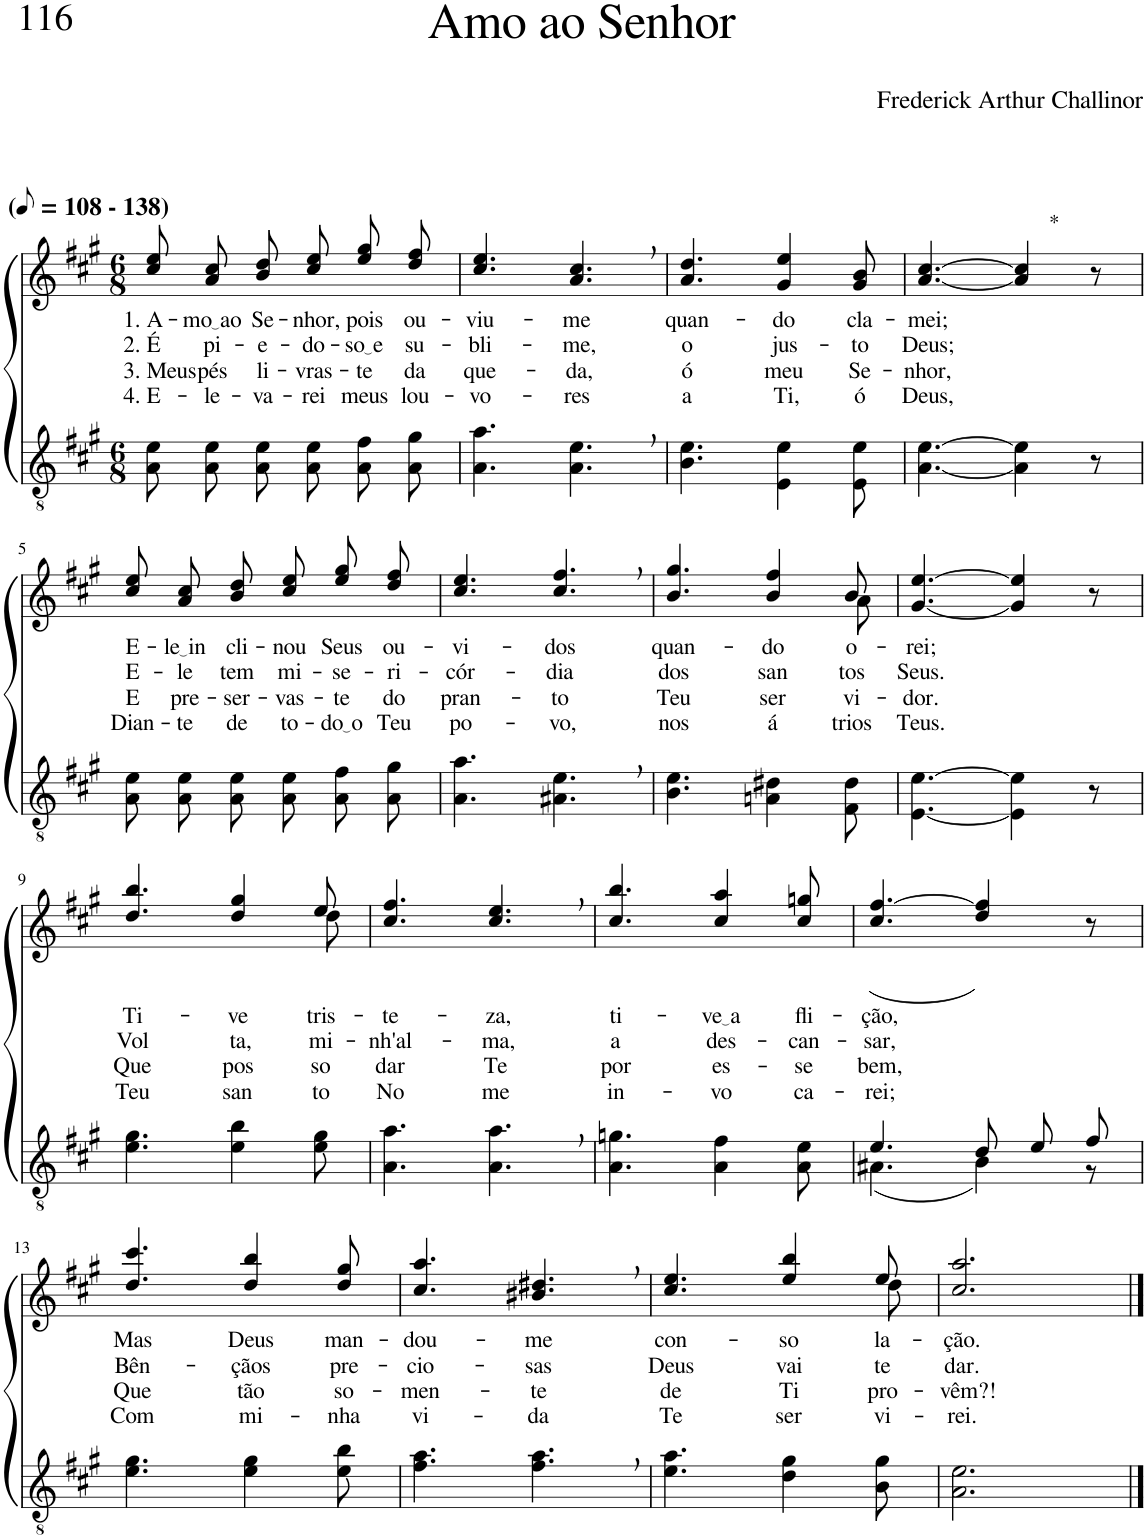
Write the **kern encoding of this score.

**kern	**kern	**text	**text	**text	**text
*part2	*part1	*part1	*part1	*part1	*part1
*staff2	*staff1	*staff1	*staff1	*staff1	*staff1
*I"Parte III e IV	*I"Parte I e II	*	*	*	*
*clefGv2	*clefG2	*	*	*	*
*Trd5c9	*Trd5c9	*	*	*	*
*k[f#c#g#]	*k[f#c#g#]	*	*	*	*
*M6/8	*M6/8	*	*	*	*
*MM54	*MM54	*	*	*	*
=1	=1	=1	=1	=1	=1
!	!LO:TX:a:B:t=(	!	!	!	!
!	!LO:TX:a:B:t=- 138)	!	!	!	!
!	!	!LO:LY:b	!LO:LY:b	!LO:LY:b	!LO:LY:b
8A\ 8e\L	8cc#\ 8ee\L	1. A-	2. É	3. Meus	4. E-
!	!	!LO:LY:b	!LO:LY:b	!LO:LY:b	!LO:LY:b
8A\ 8e\	8a\ 8cc#\	mo ao	pi-	pés	-le-
!	!	!LO:LY:b	!LO:LY:b	!LO:LY:b	!LO:LY:b
8A\ 8e\J	8b\ 8dd\J	Se-	-e-	li-	-va-
!	!	!LO:LY:b	!LO:LY:b	!LO:LY:b	!LO:LY:b
8A\ 8e\L	8cc#\ 8ee\L	-nhor,	-do-	-vras-	-rei
!	!	!LO:LY:b	!LO:LY:b	!LO:LY:b	!LO:LY:b
8A\ 8f#\	8ee\ 8gg#\	pois	so e	-te	meus
!	!	!LO:LY:b	!LO:LY:b	!LO:LY:b	!LO:LY:b
8A\ 8g#\J	8dd\ 8ff#\J	ou-	su-	da	lou-
=2	=2	=2	=2	=2	=2
!	!	!LO:LY:b	!LO:LY:b	!LO:LY:b	!LO:LY:b
4.A\ 4.a\	4.cc#/ 4.ee/	-viu-	-bli-	que-	-vo-
!	!	!LO:LY:b	!LO:LY:b	!LO:LY:b	!LO:LY:b
4.A\, 4.e\,	4.a/, 4.cc#/,	-me	-me,	-da,	-res
=3	=3	=3	=3	=3	=3
!	!	!LO:LY:b	!LO:LY:b	!LO:LY:b	!LO:LY:b
4.B\ 4.e\	4.a/ 4.dd/	quan-	o	ó	a
!	!	!LO:LY:b	!LO:LY:b	!LO:LY:b	!LO:LY:b
4E\ 4e\	4g#/ 4ee/	-do	jus-	meu	Ti,
!	!	!LO:LY:b	!LO:LY:b	!LO:LY:b	!LO:LY:b
8E\ 8e\	8g#/ 8b/	cla-	-to	Se-	ó
=4	=4	=4	=4	=4	=4
!	!	!LO:LY:b	!LO:LY:b	!LO:LY:b	!LO:LY:b
[4.A\ [4.e\	[4.a/ [4.cc#/	-mei;	Deus;	-nhor,	Deus,
!	!LO:TX:a:t=*	!	!	!	!
4A\] 4e\]	4a/] 4cc#/]	.	.	.	.
8r	8r	.	.	.	.
!!LO:LB:g=z
=5	=5	=5	=5	=5	=5
!	!	!LO:LY:b	!LO:LY:b	!LO:LY:b	!LO:LY:b
8A\ 8e\L	8cc#\ 8ee\L	E-	E-	E	Dian-
!	!	!LO:LY:b	!LO:LY:b	!LO:LY:b	!LO:LY:b
8A\ 8e\	8a\ 8cc#\	le in	-le	pre-	-te
!	!	!LO:LY:b	!LO:LY:b	!LO:LY:b	!LO:LY:b
8A\ 8e\J	8b\ 8dd\J	cli-	tem	-ser-	de
!	!	!LO:LY:b	!LO:LY:b	!LO:LY:b	!LO:LY:b
8A\ 8e\L	8cc#\ 8ee\L	-nou	mi-	-vas-	to-
!	!	!LO:LY:b	!LO:LY:b	!LO:LY:b	!LO:LY:b
8A\ 8f#\	8ee\ 8gg#\	Seus	-se-	-te	do o
!	!	!LO:LY:b	!LO:LY:b	!LO:LY:b	!LO:LY:b
8A\ 8g#\J	8dd\ 8ff#\J	ou-	-ri-	do	Teu
=6	=6	=6	=6	=6	=6
!	!	!LO:LY:b	!LO:LY:b	!LO:LY:b	!LO:LY:b
4.A\ 4.a\	4.cc#/ 4.ee/	-vi-	-cór-	pran-	po-
!	!	!LO:LY:b	!LO:LY:b	!LO:LY:b	!LO:LY:b
4.A#X\, 4.e\,	4.cc#/, 4.ff#/,	-dos	-dia	-to	-vo,
=7	=7	=7	=7	=7	=7
!	!	!LO:LY:b	!LO:LY:b	!LO:LY:b	!LO:LY:b
*	*^	*	*	*	*
4.B\ 4.e\	4.b/ 4.gg#/	8ryy	quan-	dos	Teu	nos
!	!	!	!LO:LY:b	!LO:LY:b	!LO:LY:b	!LO:LY:b
*	*v	*v	*	*	*	*
4An\ 4d#X\	4b/ 4ff#/	-do	san-	ser-	á-
*	*^	*	*	*	*
!	!	!	!LO:LY:b	!LO:LY:b	!LO:LY:b	!LO:LY:b
8F#\ 8d#\	8b/	8a\	o-	-tos	-vi-	-trios
=8	=8	=8	=8	=8	=8	=8
!	!	!	!LO:LY:b	!LO:LY:b	!LO:LY:b	!LO:LY:b
*	*v	*v	*	*	*	*
[4.E\ [4.e\	[4.g#/ [4.ee/	-rei;	Seus.	-dor.	Teus.
4E\] 4e\]	4g#/] 4ee/]	.	.	.	.
8r	8r	.	.	.	.
!!LO:LB:g=z
=9	=9	=9	=9	=9	=9
!	!	!LO:LY:b	!LO:LY:b	!LO:LY:b	!LO:LY:b
*	*^	*	*	*	*
4.e\ 4.g#\	4.dd/ 4.bb/	8ryy	Ti-	Vol	Que	Teu
!	!	!	!LO:LY:b	!LO:LY:b	!LO:LY:b	!LO:LY:b
*	*v	*v	*	*	*	*
4e\ 4b\	4dd/ 4gg#/	-ve	ta,	pos-	san-
*	*^	*	*	*	*
!	!	!	!LO:LY:b	!LO:LY:b	!LO:LY:b	!LO:LY:b
8e\ 8g#\	8ee/	8dd\	tris-	mi-	-so	-to
=10	=10	=10	=10	=10	=10	=10
!	!	!	!LO:LY:b	!LO:LY:b	!LO:LY:b	!LO:LY:b
*	*v	*v	*	*	*	*
4.A\ 4.a\	4.cc#/ 4.ff#/	-te-	-nh'al-	dar	No
!	!	!LO:LY:b	!LO:LY:b	!LO:LY:b	!LO:LY:b
4.A\, 4.a\,	4.cc#/, 4.ee/,	-za,	-ma,	Te	me
=11	=11	=11	=11	=11	=11
!	!	!LO:LY:b	!LO:LY:b	!LO:LY:b	!LO:LY:b
4.A\ 4.gn\	4.cc#/ 4.bb/	ti-	a	por	in-
!	!	!LO:LY:b	!LO:LY:b	!LO:LY:b	!LO:LY:b
4A\ 4f#\	4cc#/ 4aa/	ve a	des-	es-	-vo
!	!	!LO:LY:b	!LO:LY:b	!LO:LY:b	!LO:LY:b
8A\ 8e\	8cc#/ 8ggn/	fli-	-can-	-se	ca-
=12	=12	=12	=12	=12	=12
*^	*	*	*	*	*
!	!	!	!LO:LY:b	!LO:LY:b	!LO:LY:b	!LO:LY:b
4.e/	(4.A#X\	(4.cc#/ [4.ff#/	-ção,	-sar,	bem,	-rei;
8d/L	4B\)	4dd/ 4ff#/])	.	.	.	.
8e/	.	.	.	.	.	.
8f#/J	8r	8r	.	.	.	.
!!LO:LB:g=z
=13	=13	=13	=13	=13	=13	=13
!	!	!	!LO:LY:b	!LO:LY:b	!LO:LY:b	!LO:LY:b
*v	*v	*	*	*	*	*
4.e\ 4.g#\	4.dd/ 4.ccc#/	Mas	Bên-	Que	Com
!	!	!LO:LY:b	!LO:LY:b	!LO:LY:b	!LO:LY:b
4e\ 4g#\	4dd/ 4bb/	Deus	-çãos	tão	mi-
!	!	!LO:LY:b	!LO:LY:b	!LO:LY:b	!LO:LY:b
8e\ 8b\	8dd/ 8gg#/	man-	pre-	so-	-nha
=14	=14	=14	=14	=14	=14
!	!	!LO:LY:b	!LO:LY:b	!LO:LY:b	!LO:LY:b
4.f#\ 4.a\	4.cc#/ 4.aa/	-dou-	-cio-	-men-	vi-
!	!	!LO:LY:b	!LO:LY:b	!LO:LY:b	!LO:LY:b
4.f#\, 4.a\,	4.b#X/, 4.dd#X/,	-me	-sas	-te	-da
=15	=15	=15	=15	=15	=15
!	!	!LO:LY:b	!LO:LY:b	!LO:LY:b	!LO:LY:b
*	*^	*	*	*	*
4.e\ 4.a\	4.cc#/ 4.ee/	8ryy	con-	Deus	de	Te
!	!	!	!LO:LY:b	!LO:LY:b	!LO:LY:b	!LO:LY:b
*	*v	*v	*	*	*	*
4d\ 4g#\	4ee/ 4bb/	-so-	vai	Ti	ser-
*	*^	*	*	*	*
!	!	!	!LO:LY:b	!LO:LY:b	!LO:LY:b	!LO:LY:b
8B\ 8g#\	8ee/	8dd\	-la-	te	pro-	-vi-
=16	=16	=16	=16	=16	=16	=16
!	!	!	!LO:LY:b	!LO:LY:b	!LO:LY:b	!LO:LY:b
*	*v	*v	*	*	*	*
2.A\ 2.e\	2.cc#/ 2.aa/	-ção.	dar.	-vêm?!	-rei.
==	==	==	==	==	==
*-	*-	*-	*-	*-	*-
